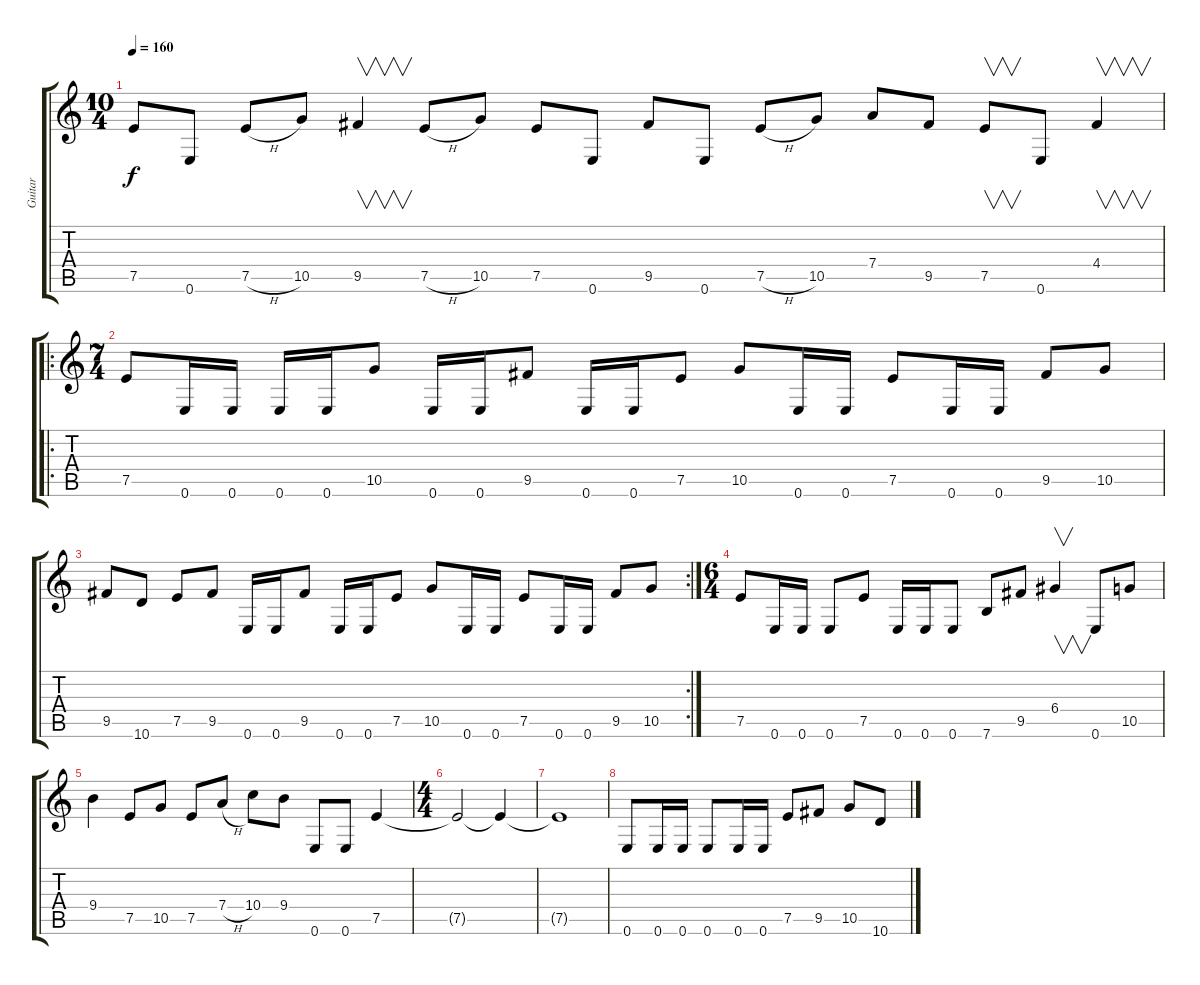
\track ("Guitar" "Guitar") {instrument distortionguitar}
\staff {score tabs}
\tuning (E4 B3 G3 D3 A2 E2) {hide}
\ts (10 4)
\tempo 160
\clef g2
\ks c
7.5.8{dy f} 0.6.8 7.5{h}.8 10.5.8 9.5.4{v} 7.5{h}.8 10.5.8 7.5.8 0.6.8 9.5.8 0.6.8 7.5{h}.8 10.5.8 7.4.8 9.5.8 7.5.8{v} 0.6.8 4.4.4{v} |
\ro
\ts (7 4)
7.5.8 0.6.16 0.6.16 0.6.16 0.6.16 10.5.8 0.6.16 0.6.16 9.5.8 0.6.16 0.6.16 7.5.8 10.5.8 0.6.16 0.6.16 7.5.8 0.6.16 0.6.16 9.5.8 10.5.8 |
\rc 2
9.5.8 10.6.8 7.5.8 9.5.8 0.6.16 0.6.16 9.5.8 0.6.16 0.6.16 7.5.8 10.5.8 0.6.16 0.6.16 7.5.8 0.6.16 0.6.16 9.5.8 10.5.8 |
\ts (6 4)
7.5.8 0.6.16 0.6.16 0.6.8 7.5.8 0.6.16 0.6.16 0.6.8 7.6.8 9.5.8 6.4.4{v} 0.6.8 10.5.8 |
9.4.4 7.5.8 10.5.8 7.5.8 7.4{h}.8 10.4.8 9.4.8 0.6.8 0.6.8 7.5.4 |
\ts (4 4)
7.5{t}.2 7.5{t}.4 |
7.5{t}.1 |
0.6.8 0.6.16 0.6.16 0.6.8 0.6.16 0.6.16 7.5.8 9.5.8 10.5.8 10.6.8
